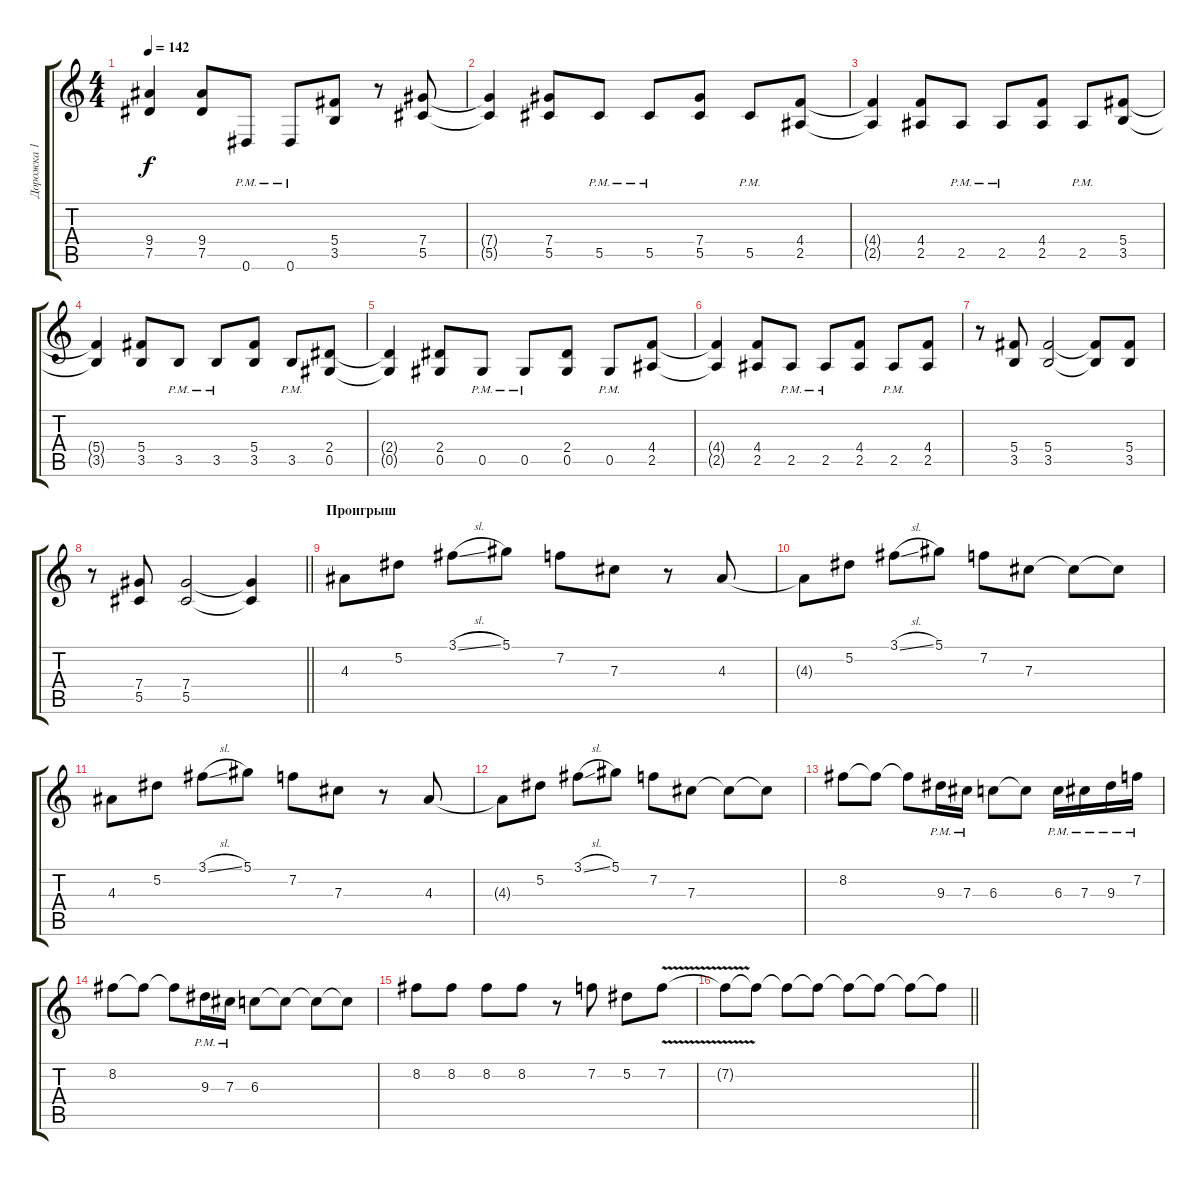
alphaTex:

\track ("Дорожка 1" "Дорожка 1") {instrument overdrivenguitar}
\staff {score tabs}
\tuning (Eb4 Bb3 Gb3 Db3 Ab2 Eb2) {hide}
\ts (4 4)
\tempo 142
\clef g2
\ks c
(9.4 7.5).4{dy f} (9.4 7.5).8 0.6{pm}.8 0.6{pm}.8 (5.4 3.5).8 r.8 (7.4 5.5).8 |
(7.4{t} 5.5{t}).4 (7.4 5.5).8 5.5{pm}.8 5.5{pm}.8 (7.4 5.5).8 5.5{pm}.8 (4.4 2.5).8 |
(4.4{t} 2.5{t}).4 (4.4 2.5).8 2.5{pm}.8 2.5{pm}.8 (4.4 2.5).8 2.5{pm}.8 (5.4 3.5).8 |
(5.4{t} 3.5{t}).4 (5.4 3.5).8 3.5{pm}.8 3.5{pm}.8 (5.4 3.5).8 3.5{pm}.8 (2.4 0.5).8 |
(2.4{t} 0.5{t}).4 (2.4 0.5).8 0.5{pm}.8 0.5{pm}.8 (2.4 0.5).8 0.5{pm}.8 (4.4 2.5).8 |
(4.4{t} 2.5{t}).4 (4.4 2.5).8 2.5{pm}.8 2.5{pm}.8 (4.4 2.5).8 2.5{pm}.8 (4.4 2.5).8 |
r.8 (5.4 3.5).8 (5.4 3.5).2 (5.4{t} 3.5{t}).8 (5.4 3.5).8 |
\barLineRight lightlight
r.8 (7.4 5.5).8 (7.4 5.5).2 (7.4{t} 5.5{t}).4 |
\section ("" "Проигрыш")
4.3.8 5.2.8 3.1{sl}.8 5.1.8 7.2.8 7.3.8 r.8 4.3.8 |
4.3{t}.8 5.2.8 3.1{sl}.8 5.1.8 7.2.8 7.3.8 7.3{t}.8 7.3{t}.8 |
4.3.8 5.2.8 3.1{sl}.8 5.1.8 7.2.8 7.3.8 r.8 4.3.8 |
4.3{t}.8 5.2.8 3.1{sl}.8 5.1.8 7.2.8 7.3.8 7.3{t}.8 7.3{t}.8 |
8.2.8 8.2{t}.8 8.2{t}.8 9.3{pm}.16 7.3{pm}.16 6.3.8 6.3{t}.8 6.3{pm}.16 7.3{pm}.16 9.3{pm}.16 7.2{pm}.16 |
8.2.8 8.2{t}.8 8.2{t}.8 9.3{pm}.16 7.3{pm}.16 6.3.8 6.3{t}.8 6.3{t}.8 6.3{t}.8 |
8.2.8 8.2.8 8.2.8 8.2.8 r.8 7.2.8 5.2.8 7.2{v}.8 |
\barLineRight lightlight
7.2{t}.8 7.2{t}.8 7.2{t}.8 7.2{t}.8 7.2{t}.8 7.2{t}.8 7.2{t}.8 7.2{t}.8
